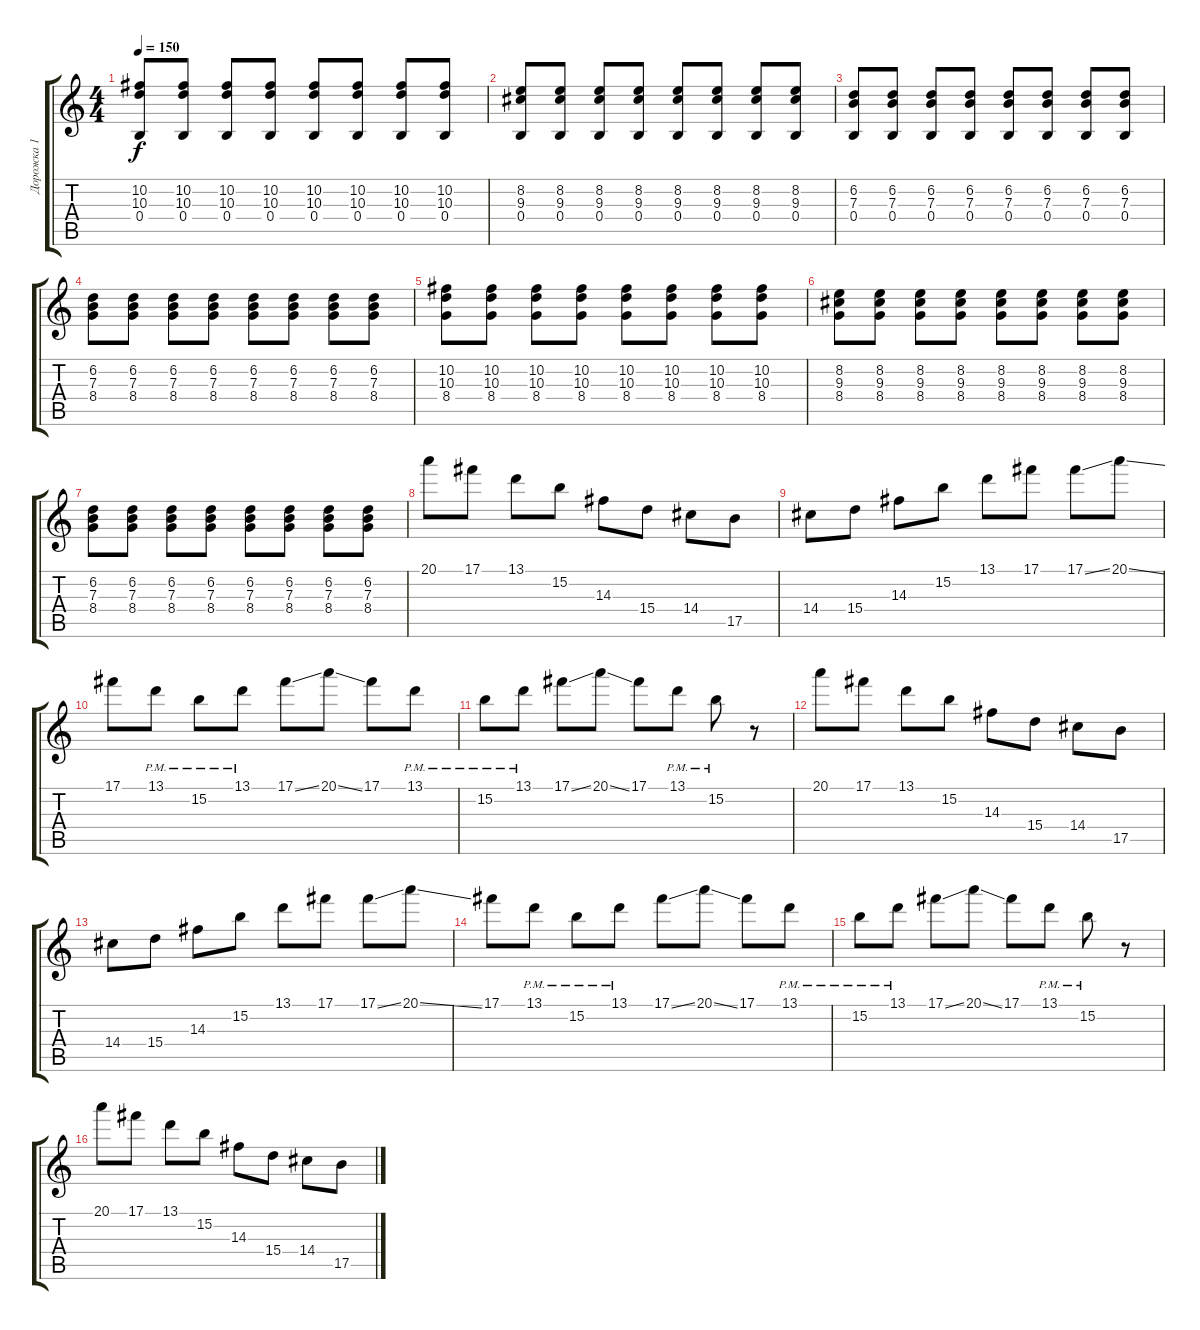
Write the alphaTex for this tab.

\track ("Дорожка 1" "Дорожка 1") {instrument electricguitarjazz}
\staff {score tabs}
\tuning (Db4 Ab3 E3 B2 Gb2 B1) {hide}
\ts (4 4)
\tempo 150
\clef g2
\ks c
(10.2 10.3 0.4).8{dy f} (10.2 10.3 0.4).8 (10.2 10.3 0.4).8 (10.2 10.3 0.4).8 (10.2 10.3 0.4).8 (10.2 10.3 0.4).8 (10.2 10.3 0.4).8 (10.2 10.3 0.4).8 |
(8.2 9.3 0.4).8 (8.2 9.3 0.4).8 (8.2 9.3 0.4).8 (8.2 9.3 0.4).8 (8.2 9.3 0.4).8 (8.2 9.3 0.4).8 (8.2 9.3 0.4).8 (8.2 9.3 0.4).8 |
(6.2 7.3 0.4).8 (6.2 7.3 0.4).8 (6.2 7.3 0.4).8 (6.2 7.3 0.4).8 (6.2 7.3 0.4).8 (6.2 7.3 0.4).8 (6.2 7.3 0.4).8 (6.2 7.3 0.4).8 |
(6.2 7.3 8.4).8 (6.2 7.3 8.4).8 (6.2 7.3 8.4).8 (6.2 7.3 8.4).8 (6.2 7.3 8.4).8 (6.2 7.3 8.4).8 (6.2 7.3 8.4).8 (6.2 7.3 8.4).8 |
(10.2 10.3 8.4).8 (10.2 10.3 8.4).8 (10.2 10.3 8.4).8 (10.2 10.3 8.4).8 (10.2 10.3 8.4).8 (10.2 10.3 8.4).8 (10.2 10.3 8.4).8 (10.2 10.3 8.4).8 |
(8.2 9.3 8.4).8 (8.2 9.3 8.4).8 (8.2 9.3 8.4).8 (8.2 9.3 8.4).8 (8.2 9.3 8.4).8 (8.2 9.3 8.4).8 (8.2 9.3 8.4).8 (8.2 9.3 8.4).8 |
(6.2 7.3 8.4).8 (6.2 7.3 8.4).8 (6.2 7.3 8.4).8 (6.2 7.3 8.4).8 (6.2 7.3 8.4).8 (6.2 7.3 8.4).8 (6.2 7.3 8.4).8 (6.2 7.3 8.4).8 |
20.1.8 17.1.8 13.1.8 15.2.8 14.3.8 15.4.8 14.4.8 17.5.8 |
14.4.8 15.4.8 14.3.8 15.2.8 13.1.8 17.1.8 17.1{ss}.8 20.1{ss}.8 |
17.1.8 13.1{pm}.8 15.2{pm}.8 13.1{pm}.8 17.1{ss}.8 20.1{ss}.8 17.1.8 13.1{pm}.8 |
15.2{pm}.8 13.1{pm}.8 17.1{ss}.8 20.1{ss}.8 17.1.8 13.1{pm}.8 15.2{pm}.8 r.8 |
20.1.8 17.1.8 13.1.8 15.2.8 14.3.8 15.4.8 14.4.8 17.5.8 |
14.4.8 15.4.8 14.3.8 15.2.8 13.1.8 17.1.8 17.1{ss}.8 20.1{ss}.8 |
17.1.8 13.1{pm}.8 15.2{pm}.8 13.1{pm}.8 17.1{ss}.8 20.1{ss}.8 17.1.8 13.1{pm}.8 |
15.2{pm}.8 13.1{pm}.8 17.1{ss}.8 20.1{ss}.8 17.1.8 13.1{pm}.8 15.2{pm}.8 r.8 |
20.1.8 17.1.8 13.1.8 15.2.8 14.3.8 15.4.8 14.4.8 17.5.8
